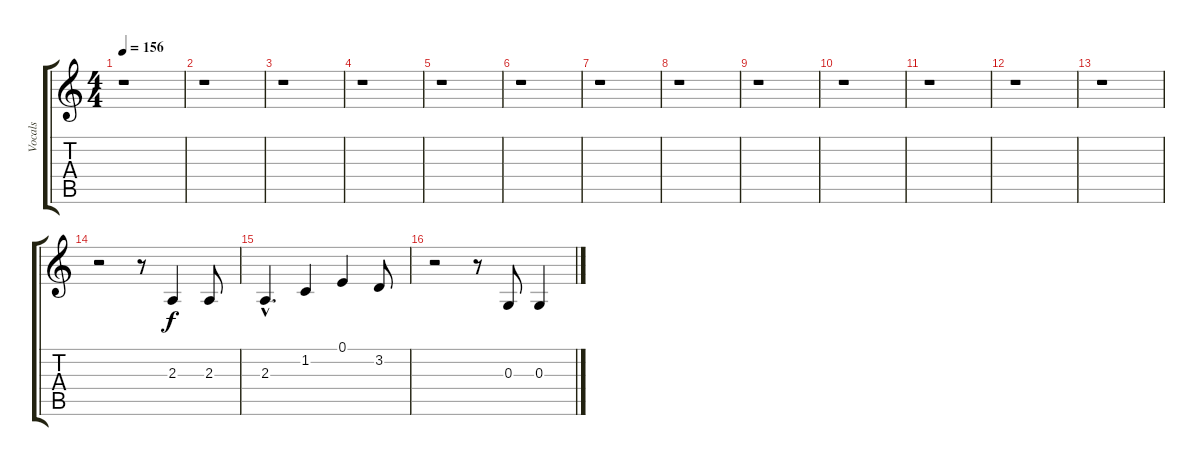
\track ("Vocals" "Vocals") {instrument lead2sawtooth}
\staff {score tabs}
\tuning (E4 B3 G3 D3 A2 E2) {hide}
\ts (4 4)
\tempo 156
\clef g2
\ks c
r.1{dy f} |
r.1 |
r.1 |
r.1 |
r.1 |
r.1 |
r.1 |
r.1 |
r.1 |
r.1 |
r.1 |
r.1 |
r.1 |
r.2 r.8 2.3.4 2.3.8 |
2.3{hac}.4{d} 1.2.4 0.1.4 3.2.8 |
r.2 r.8 0.3.8 0.3.4
